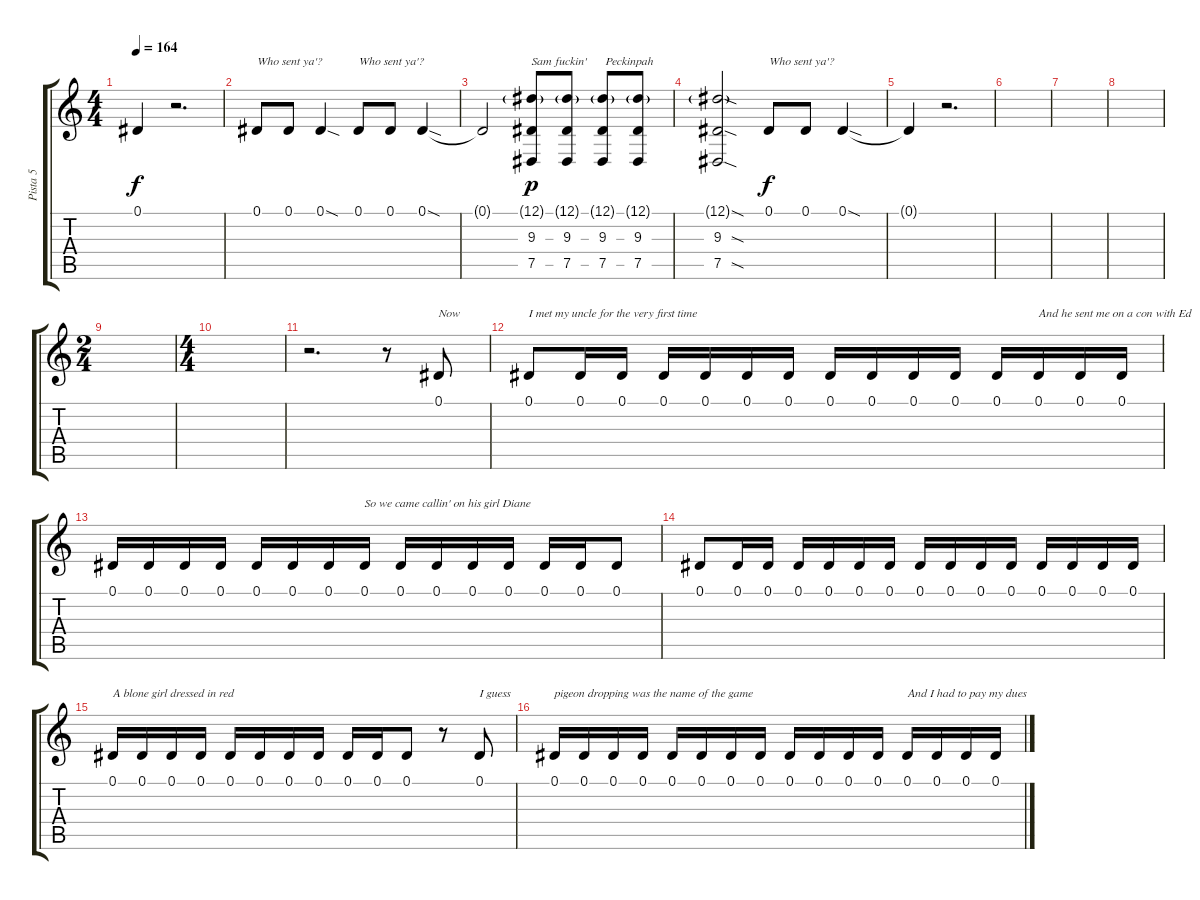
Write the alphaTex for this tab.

\track ("Pista 5" "Pista 5") {instrument tenorsax}
\staff {score tabs}
\tuning (Eb4 Bb3 Gb3 Db3 Ab2 Db2) {hide}
\ts (4 4)
\tempo 164
\clef g2
\ks c
0.1{t}.4{dy f} r.2{d} |
0.1.8{txt "Who sent ya'?"} 0.1.8 0.1{sod}.4 0.1.8{txt "Who sent ya'?"} 0.1.8 0.1{sod}.4 |
0.1{t}.2 (12.1{g} 9.3 7.5).8{txt "Sam fuckin'" dy p} (12.1{g} 9.3 7.5).8 (12.1{g} 9.3 7.5).8{txt " Peckinpah"} (12.1{g} 9.3 7.5).8 |
(12.1{sod g} 9.3{sod} 7.5{sod}).2 0.1.8{txt "Who sent ya'?" dy f} 0.1.8 0.1{sod}.4 |
0.1{t}.4 r.2{d} |
|
|
|
\ts (2 4)
|
\ts (4 4)
|
r.2{d} r.8 0.1.8{txt "Now"} |
0.1.8{txt "I met my uncle for the very first time"} 0.1.16 0.1.16 0.1.16 0.1.16 0.1.16 0.1.16 0.1.16 0.1.16 0.1.16 0.1.16 0.1.16 0.1.16{txt "And he sent me on a con with Ed"} 0.1.16 0.1.16 |
0.1.16 0.1.16 0.1.16 0.1.16 0.1.16 0.1.16 0.1.16 0.1.16{txt "So we came callin' on his girl Diane"} 0.1.16 0.1.16 0.1.16 0.1.16 0.1.16 0.1.16 0.1.8 |
0.1.8 0.1.16 0.1.16 0.1.16 0.1.16 0.1.16 0.1.16 0.1.16 0.1.16 0.1.16 0.1.16 0.1.16 0.1.16 0.1.16 0.1.16 |
0.1.16{txt "A blone girl dressed in red"} 0.1.16 0.1.16 0.1.16 0.1.16 0.1.16 0.1.16 0.1.16 0.1.16 0.1.16 0.1.8 r.8 0.1.8{txt "I guess"} |
0.1.16{txt "pigeon dropping was the name of the game"} 0.1.16 0.1.16 0.1.16 0.1.16 0.1.16 0.1.16 0.1.16 0.1.16 0.1.16 0.1.16 0.1.16 0.1.16{txt "And I had to pay my dues"} 0.1.16 0.1.16 0.1.16
